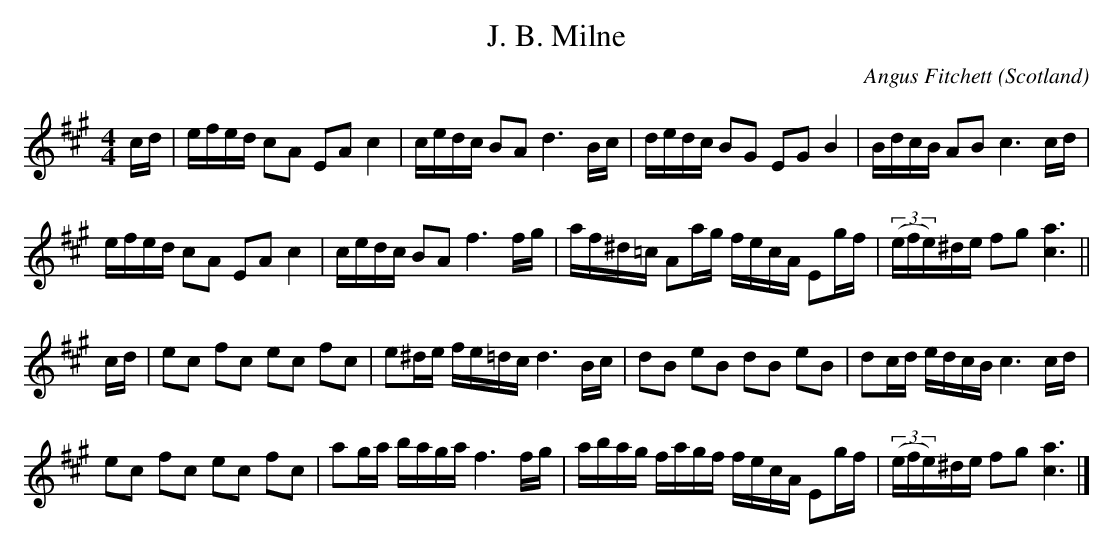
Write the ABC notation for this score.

X:1
T:J. B. Milne
C:Angus Fitchett
M:4/4
O:Scotland
K:A major
c/d/|\
e/f/e/d/ cA EAc2|c/e/d/c/ BA d3B/c/|\
d/e/d/c/ BG EGB2|B/d/c/B/ AB c3c/d/|
e/f/e/d/ cA EAc2|c/e/d/c/ BA f3f/g/|\
a/f/^d/=c/ Aa/g/ f/e/c/A/ Eg/f/|\
((3e/f/e/)^d/e/ fg [a3c3]||
c/d/|\
ec fc ec fc|e^d/e/ f/e/=d/c/ d3B/c/|\
dB eB dB eB|dc/d/ e/d/c/B/ c3c/d/|
ec fc ec fc|ag/a/ b/a/g/a/ f3f/g/|\
a/b/a/g/ f/a/g/f/ f/e/c/A/ Eg/f/|\
((3e/f/e/)^d/e/ fg [a3c3]|]
